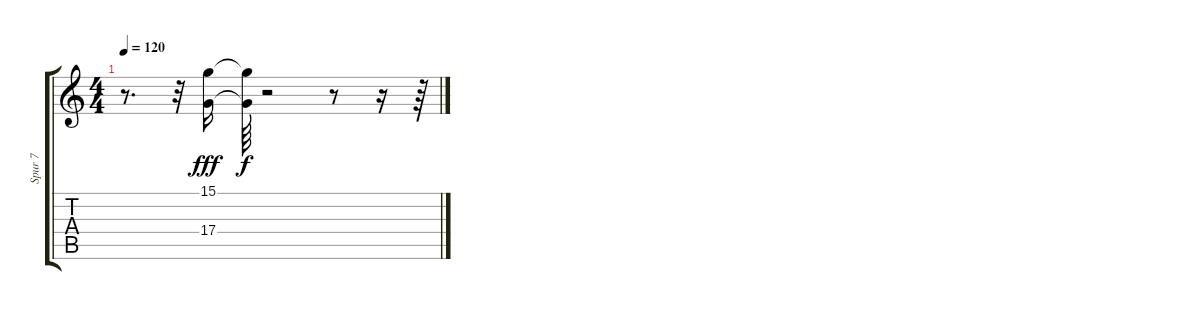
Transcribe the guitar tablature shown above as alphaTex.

\track ("Spur 7" "Spur 7") {instrument trumpet}
\staff {score tabs}
\tuning (E4 B3 G3 D3 A2 E2) {hide}
\ts (4 4)
\tempo 120
\clef g2
\ks c
r.8{d dy fff} r.32 (15.1 17.4).16 (15.1{t} 17.4{t}).64{dy f} r.2 r.8 r.16 r.64
